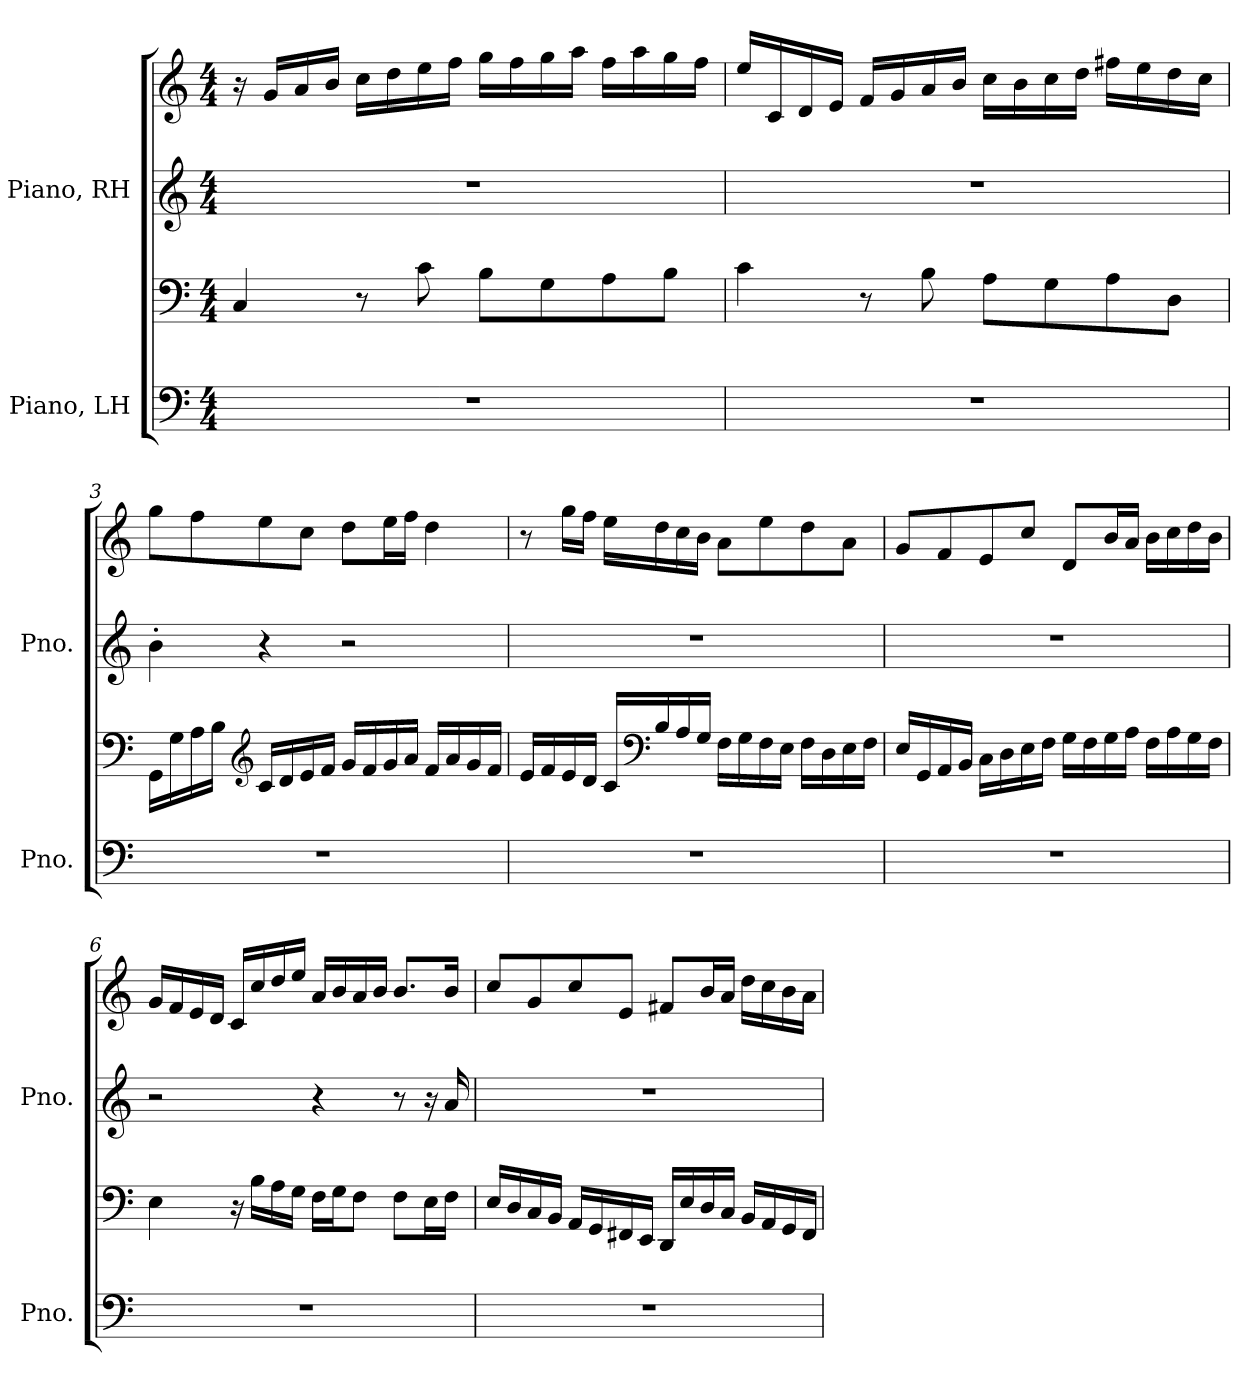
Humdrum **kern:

**kern	**kern	**kern	**kern
*part2	*part2	*part1	*part1
*staff4	*staff3	*staff2	*staff1
*I"Piano, LH	*	*I"Piano, RH	*
*I'Pno.	*	*I'Pno.	*
*clefF4	*clefF4	*clefG2	*clefG2
*k[]	*k[]	*k[]	*k[]
*M4/4	*M4/4	*M4/4	*M4/4
*MM70	*MM70	*MM70	*MM70
=1	=1	=1	=1
1r	4C/	1r	16r
.	.	.	16g/LL
.	.	.	16a/
.	.	.	16b/JJ
.	8r	.	16cc\LL
.	.	.	16dd\
.	8c\	.	16ee\
.	.	.	16ff\JJ
.	8B\L	.	16gg\LL
.	.	.	16ff\
.	8G\	.	16gg\
.	.	.	16aa\JJ
.	8A\	.	16ff\LL
.	.	.	16aa\
.	8B\J	.	16gg\
.	.	.	16ff\JJ
=2	=2	=2	=2
1r	4c\	1r	16ee/LL
.	.	.	16c/
.	.	.	16d/
.	.	.	16e/JJ
.	8r	.	16f/LL
.	.	.	16g/
.	8B\	.	16a/
.	.	.	16b/JJ
.	8A\L	.	16cc\LL
.	.	.	16b\
.	8G\	.	16cc\
.	.	.	16dd\JJ
.	8A\	.	16ff#X\LL
.	.	.	16ee\
.	8D\J	.	16dd\
.	.	.	16cc\JJ
!!LO:LB:g=z
=3	=3	=3	=3
1r	16GG\LL	4b'\	8gg\L
.	16G\	.	.
.	16A\	.	8ff\
.	16B\JJ	.	.
*	*clefG2	*	*
.	16c/LL	4r	8ee\
.	16d/	.	.
.	16e/	.	8cc\J
.	16f/JJ	.	.
.	16g/LL	2r	8dd\L
.	16f/	.	.
.	16g/	.	16ee\L
.	16a/JJ	.	16ff\JJ
.	16f/LL	.	4dd\
.	16a/	.	.
.	16g/	.	.
.	16f/JJ	.	.
=4	=4	=4	=4
1r	16e/LL	1r	8r
.	16f/	.	.
.	16e/	.	16gg\LL
.	16d/JJ	.	16ff\JJ
.	16c/LL	.	16ee\LL
*	*clefF4	*	*
.	16B/	.	16dd\
.	16A/	.	16cc\
.	16G/JJ	.	16b\JJ
.	16F\LL	.	8a\L
.	16G\	.	.
.	16F\	.	8ee\
.	16E\JJ	.	.
.	16F\LL	.	8dd\
.	16D\	.	.
.	16E\	.	8a\J
.	16F\JJ	.	.
!!LO:LB:g=z
=5	=5	=5	=5
1r	16E/LL	1r	8g/L
.	16GG/	.	.
.	16AA/	.	8f/
.	16BB/JJ	.	.
.	16C\LL	.	8e/
.	16D\	.	.
.	16E\	.	8cc/J
.	16F\JJ	.	.
.	16G\LL	.	8d/L
.	16F\	.	.
.	16G\	.	16b/L
.	16A\JJ	.	16a/JJ
.	16F\LL	.	16b\LL
.	16A\	.	16cc\
.	16G\	.	16dd\
.	16F\JJ	.	16b\JJ
=6	=6	=6	=6
1r	4E\	2r	16g/LL
.	.	.	16f/
.	.	.	16e/
.	.	.	16d/JJ
.	16r	.	16c/LL
.	16B\LL	.	16cc/
.	16A\	.	16dd/
.	16G\JJ	.	16ee/JJ
.	16F\LL	4r	16a/LL
.	16G\J	.	16b/
.	8F\J	.	16a/
.	.	.	16b/JJ
.	8F\L	8r	8.b/L
.	16E\L	16r	.
.	16F\JJ	16a/	16b/Jk
!!LO:PB:g=z
=7	=7	=7	=7
1r	16E/LL	1r	8cc/L
.	16D/	.	.
.	16C/	.	8g/
.	16BB/JJ	.	.
.	16AA/LL	.	8cc/
.	16GG/	.	.
.	16FF#X/	.	8e/J
.	16EE/JJ	.	.
.	16DD/LL	.	8f#X/L
.	16E/	.	.
.	16D/	.	16b/L
.	16C/JJ	.	16a/JJ
.	16BB/LL	.	16dd\LL
.	16AA/	.	16cc\
.	16GG/	.	16b\
.	16FF#/JJ	.	16a\JJ
=	=	=	=
*-	*-	*-	*-
